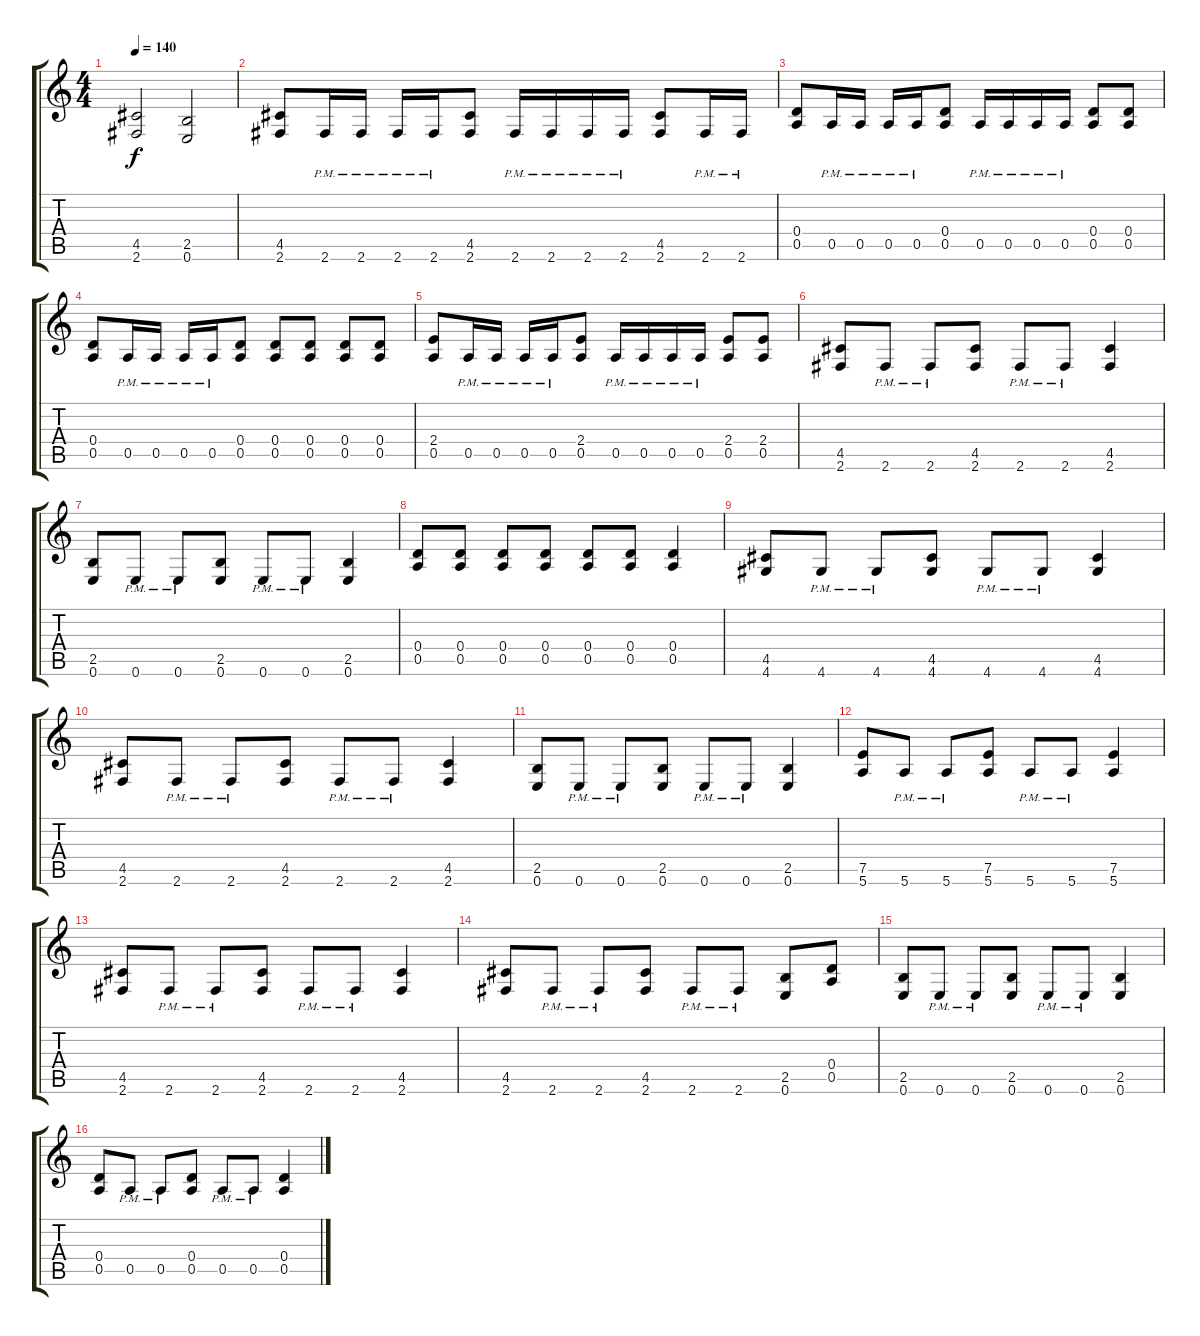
\track "" {instrument overdrivenguitar}
\staff {score tabs}
\tuning (E4 B3 G3 D3 A2 E2) {hide}
\ts (4 4)
\tempo 140
\clef g2
\ks c
(4.5 2.6).2{dy f} (2.5 0.6).2 |
(4.5 2.6).8 2.6{pm}.16 2.6{pm}.16 2.6{pm}.16 2.6{pm}.16 (4.5 2.6).8 2.6{pm}.16 2.6{pm}.16 2.6{pm}.16 2.6{pm}.16 (4.5 2.6).8 2.6{pm}.16 2.6{pm}.16 |
(0.4 0.5).8 0.5{pm}.16 0.5{pm}.16 0.5{pm}.16 0.5{pm}.16 (0.4 0.5).8 0.5{pm}.16 0.5{pm}.16 0.5{pm}.16 0.5{pm}.16 (0.4 0.5).8 (0.4 0.5).8 |
(0.4 0.5).8 0.5{pm}.16 0.5{pm}.16 0.5{pm}.16 0.5{pm}.16 (0.4 0.5).8 (0.4 0.5).8 (0.4 0.5).8 (0.4 0.5).8 (0.4 0.5).8 |
(2.4 0.5).8 0.5{pm}.16 0.5{pm}.16 0.5{pm}.16 0.5{pm}.16 (2.4 0.5).8 0.5{pm}.16 0.5{pm}.16 0.5{pm}.16 0.5{pm}.16 (2.4 0.5).8 (2.4 0.5).8 |
(4.5 2.6).8 2.6{pm}.8 2.6{pm}.8 (4.5 2.6).8 2.6{pm}.8 2.6{pm}.8 (4.5 2.6).4 |
(2.5 0.6).8 0.6{pm}.8 0.6{pm}.8 (2.5 0.6).8 0.6{pm}.8 0.6{pm}.8 (2.5 0.6).4 |
(0.4 0.5).8 (0.4 0.5).8 (0.4 0.5).8 (0.4 0.5).8 (0.4 0.5).8 (0.4 0.5).8 (0.4 0.5).4 |
(4.5 4.6).8 4.6{pm}.8 4.6{pm}.8 (4.5 4.6).8 4.6{pm}.8 4.6{pm}.8 (4.5 4.6).4 |
(4.5 2.6).8 2.6{pm}.8 2.6{pm}.8 (4.5 2.6).8 2.6{pm}.8 2.6{pm}.8 (4.5 2.6).4 |
(2.5 0.6).8 0.6{pm}.8 0.6{pm}.8 (2.5 0.6).8 0.6{pm}.8 0.6{pm}.8 (2.5 0.6).4 |
(7.5 5.6).8 5.6{pm}.8 5.6{pm}.8 (7.5 5.6).8 5.6{pm}.8 5.6{pm}.8 (7.5 5.6).4 |
(4.5 2.6).8 2.6{pm}.8 2.6{pm}.8 (4.5 2.6).8 2.6{pm}.8 2.6{pm}.8 (4.5 2.6).4 |
(4.5 2.6).8 2.6{pm}.8 2.6{pm}.8 (4.5 2.6).8 2.6{pm}.8 2.6{pm}.8 (2.5 0.6).8 (0.4 0.5).8 |
(2.5 0.6).8 0.6{pm}.8 0.6{pm}.8 (2.5 0.6).8 0.6{pm}.8 0.6{pm}.8 (2.5 0.6).4 |
(0.4 0.5).8 0.5{pm}.8 0.5{pm}.8 (0.4 0.5).8 0.5{pm}.8 0.5{pm}.8 (0.4 0.5).4
